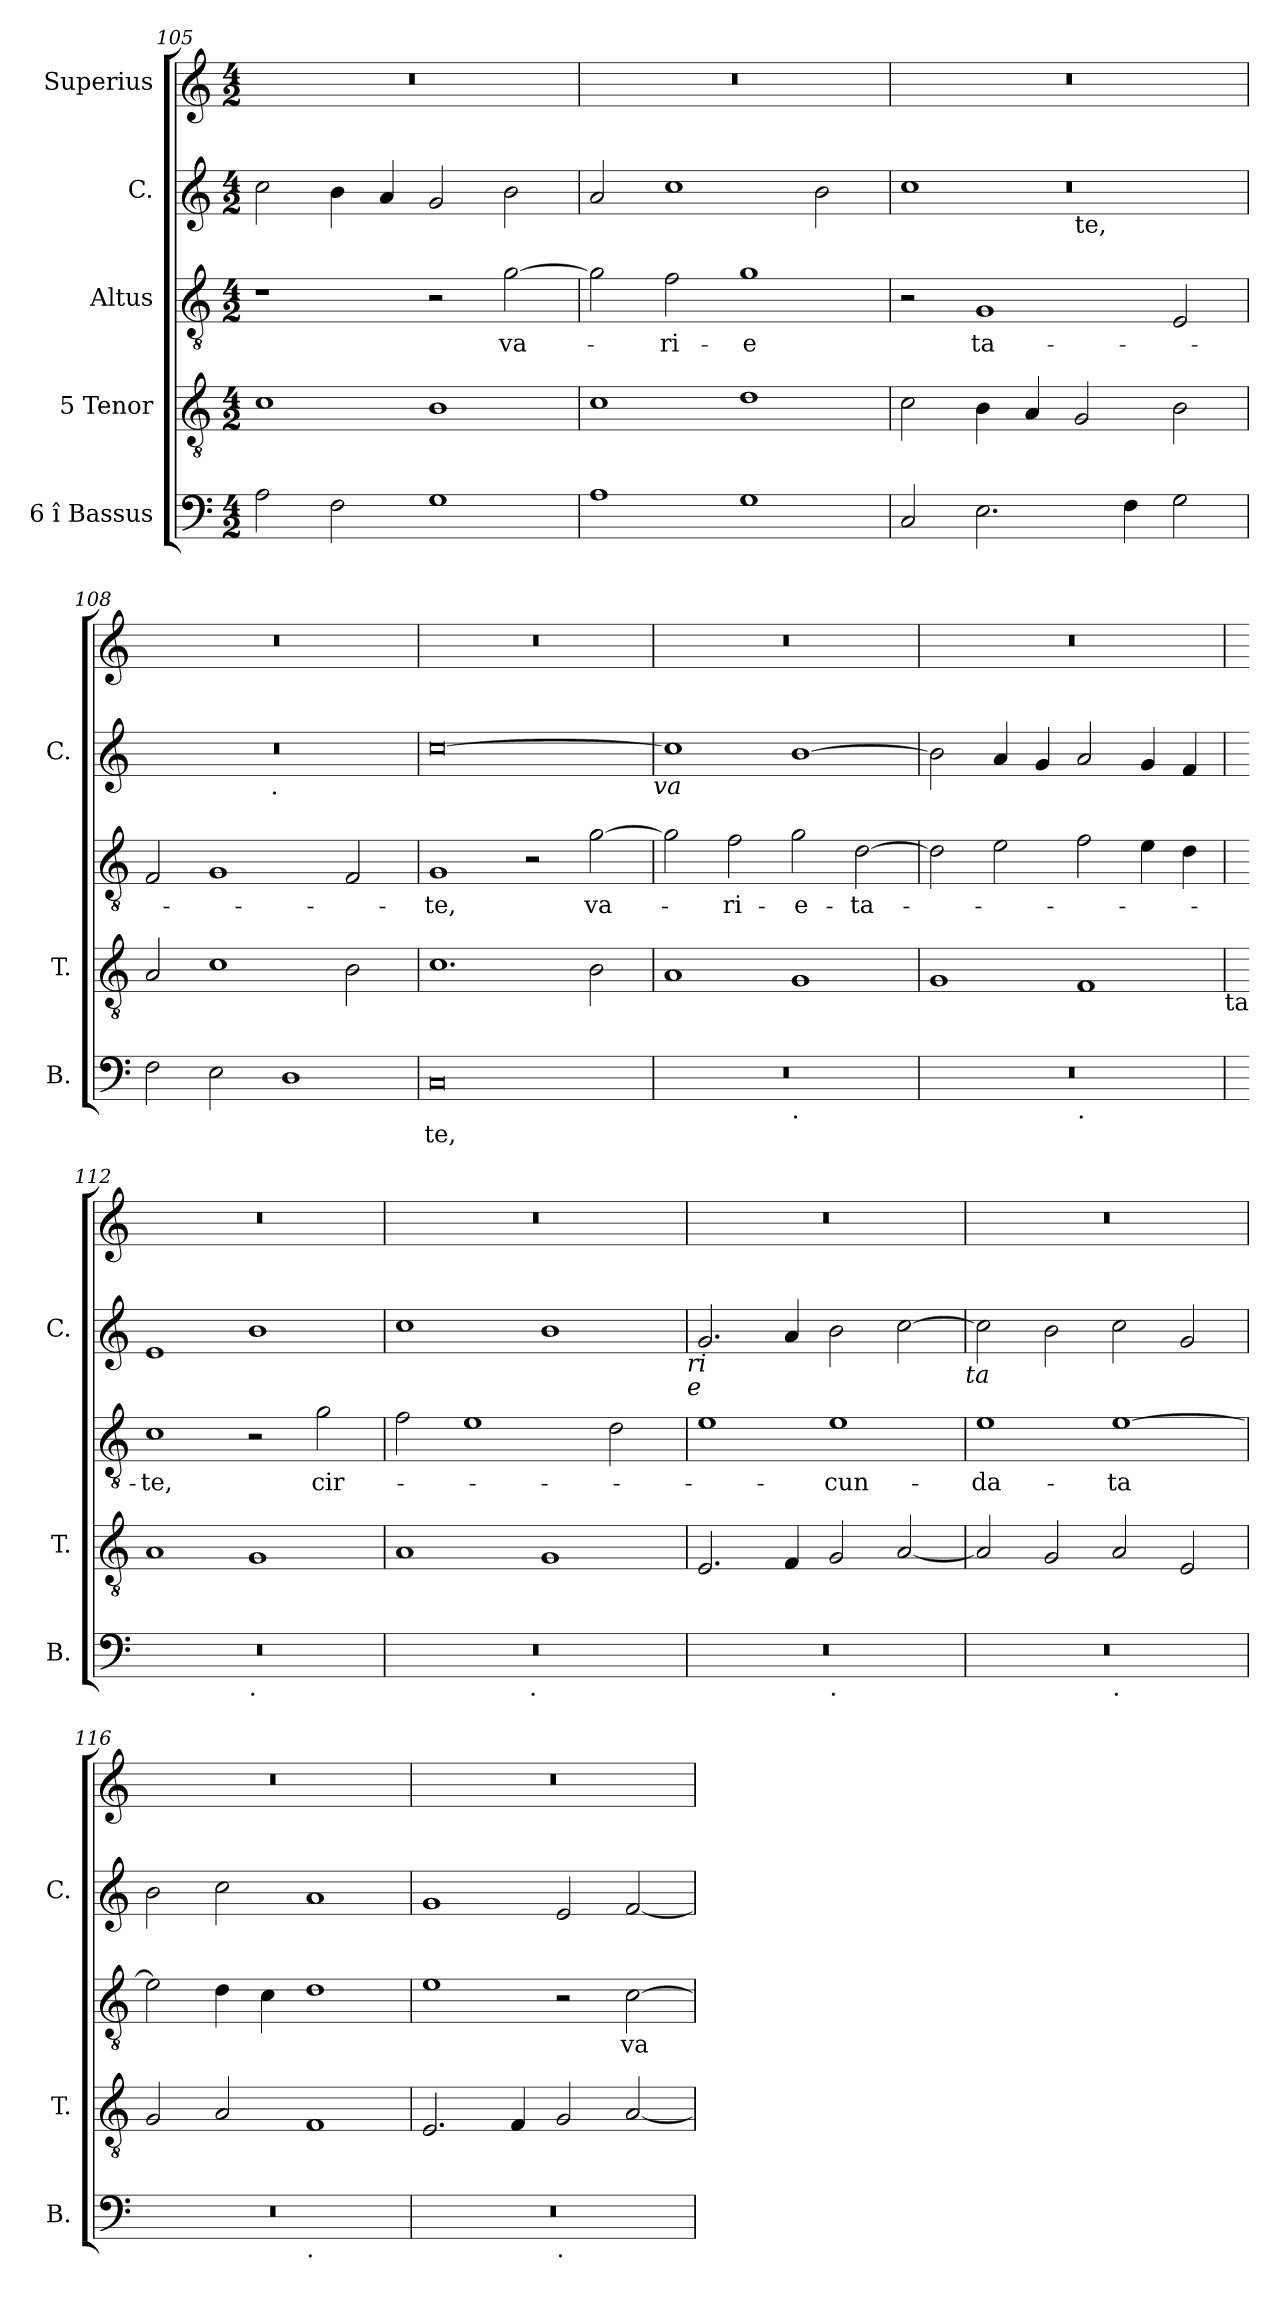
**kern	**text	**kern	**kern	**text	**kern	**kern
*part5	*part5	*part4	*part3	*part3	*part2	*part1
*staff5	*staff5	*staff4	*staff3	*staff3	*staff2	*staff1
*I"6 î Bassus	*	*I"5 Tenor	*I"Altus	*	*I"C.	*I"Superius
*I'B.	*	*I'T.	*	*	*I'C.	*
*clefF4	*	*clefGv2	*clefGv2	*	*clefG2	*clefG2
*k[]	*	*k[]	*k[]	*	*k[]	*k[]
*C:	*	*C:	*C:	*	*C:	*C:
*M4/2	*	*M4/2	*M4/2	*	*M4/2	*M4/2
=105	=105	=105	=105	=105	=105	=105
2A\	.	1c	1r	.	2cc\	0r
2F\	.	.	.	.	4b\	.
.	.	.	.	.	4a/	.
1G	.	1B	2r	.	2g/	.
!	!	!	!	!LO:LY:b	!	!
.	.	.	[>2g\	va-	2b\	.
=106	=106	=106	=106	=106	=106	=106
1A	.	1c	2g\]	.	2a/	0r
!	!	!	!	!LO:LY:b	!	!
.	.	.	2f\	-ri-	1cc	.
!	!	!	!	!LO:LY:b:rj	!	!
1G	.	1d	1g	-e	.	.
.	.	.	.	.	2b\	.
=107	=107	=107	=107	=107	=107	=107
*	*	*	*	*	*^	*
*	*	*	*	*	*	*^	*
!	!	!	!	!	!	!	!LO:N:vis=1	!
2C/	.	2c\	2r	.	0ryy	1cc	0r	0r
!	!	!	!	!LO:LY:b	!	!	!	!
2.E\	.	4B\	1G	ta-	.	.	.	.
.	.	4A/	.	.	.	.	.	.
!	!	!	!	!	!	!LO:TX:b:t=te,	!	!
.	.	2G/	.	.	.	1ryy	.	.
4F\	.	.	.	.	.	.	.	.
2G\	.	2B\	2E/	.	.	.	.	.
*	*	*	*	*	*	*v	*v	*
=108	=108	=108	=108	=108	=108	=108	=108
2F\	.	2A/	2F/	.	0r	2ryy	0r
2E\	.	1c	1G	.	.	4...ryy	.
!	!	!	!	!	!	!LO:TX:b:t=.	!
.	.	.	.	.	.	1ryy	.
1D	.	.	.	.	.	.	.
.	.	2B\	2F/	.	.	.	.
.	.	.	.	.	.	32ryy	.
!!LO:LB:g=z
=109	=109	=109	=109	=109	=109	=109	=109
!	!LO:LY:b	!	!	!LO:LY:b	!	!	!
*	*	*	*	*	*v	*v	*
0C	-te,	1.c	1G	-te,	[>0cc	0r
.	.	.	2r	.	.	.
!	!	!	!	!LO:LY:b	!	!
.	.	2B\	[>2g\	va-	.	.
!	!	!	!	!	!LO:TX:b:i:t=va	!
=110	=110	=110	=110	=110	=110	=110
*^	*	*	*	*	*	*
0r	1ryy	.	1A	2g\]	.	1cc]	0r
!	!	!	!	!	!LO:LY:b	!	!
.	.	.	.	2f\	-ri-	.	.
!	!LO:TX:b:t=.	!	!	!	!	!	!
!	!	!	!	!	!LO:LY:b	!	!
.	1ryy	.	1G	2g\	-e-	[>1b	.
!	!	!	!	!	!LO:LY:b	!	!
.	.	.	.	[>2d\	-ta-	.	.
=111	=111	=111	=111	=111	=111	=111	=111
0r	1ryy	.	1G	2d\]	.	2b\]	0r
.	.	.	.	2e\	.	4a/	.
.	.	.	.	.	.	4g/	.
!	!LO:TX:b:t=.	!	!	!	!	!	!
.	1ryy	.	1F	2f\	.	2a/	.
.	.	.	.	4e\	.	4g/	.
.	.	.	.	4d\	.	4f/	.
!	!	!	!LO:TX:b:t=ta	!	!	!	!
=112	=112	=112	=112	=112	=112	=112	=112
!	!	!	!	!	!LO:LY:b	!	!
0r	1ryy	.	1A	1c	-te,	1e	0r
!	!LO:TX:b:t=.	!	!	!	!	!	!
.	1ryy	.	1G	2r	.	1b	.
!	!	!	!	!	!LO:LY:b	!	!
.	.	.	.	2g\	cir-	.	.
=113	=113	=113	=113	=113	=113	=113	=113
0r	2ryy	.	1A	2f\	.	1cc	0r
.	4...ryy	.	.	1e	.	.	.
!	!LO:TX:b:t=.	!	!	!	!	!	!
.	1ryy	.	.	.	.	.	.
.	.	.	1G	.	.	1b	.
.	.	.	.	2d\	.	.	.
.	32ryy	.	.	.	.	.	.
!	!	!	!	!	!	!LO:TX:b:i:t=ri	!
!	!	!	!	!	!	!LO:TX:b:i:t=e	!
!!LO:LB:g=z
=114	=114	=114	=114	=114	=114	=114	=114
0r	1ryy	.	2.E/	1e	.	2.g/	0r
.	.	.	4F/	.	.	4a/	.
!	!LO:TX:b:t=.	!	!	!	!	!	!
!	!	!	!	!	!LO:LY:b	!	!
.	1ryy	.	2G/	1e	-cun-	2b\	.
.	.	.	[<2A/	.	.	[>2cc\	.
!	!	!	!	!	!	!LO:TX:b:i:t=ta	!
=115	=115	=115	=115	=115	=115	=115	=115
!	!	!	!	!	!LO:LY:b	!	!
0r	1ryy	.	2A/]	1e	-da-	2cc\]	0r
.	.	.	2G/	.	.	2b\	.
!	!LO:TX:b:t=.	!	!	!	!	!	!
!	!	!	!	!	!LO:LY:b	!	!
.	1ryy	.	2A/	[>1e	-ta	2cc\	.
.	.	.	2E/	.	.	2g/	.
=116	=116	=116	=116	=116	=116	=116	=116
0r	1ryy	.	2G/	2e\]	.	2b\	0r
.	.	.	2A/	4d\	.	2cc\	.
.	.	.	.	4c\	.	.	.
!	!LO:TX:b:t=.	!	!	!	!	!	!
.	1ryy	.	1F	1d	.	1a	.
=117	=117	=117	=117	=117	=117	=117	=117
0r	1ryy	.	2.E/	1e	.	1g	0r
.	.	.	4F/	.	.	.	.
!	!LO:TX:b:t=.	!	!	!	!	!	!
.	1ryy	.	2G/	2r	.	2e/	.
!	!	!	!	!	!LO:LY:b	!	!
.	.	.	[<2A/	[>2c\	va-	[<2f/	.
*v	*v	*	*	*	*	*	*
=	=	=	=	=	=	=
*-	*-	*-	*-	*-	*-	*-
